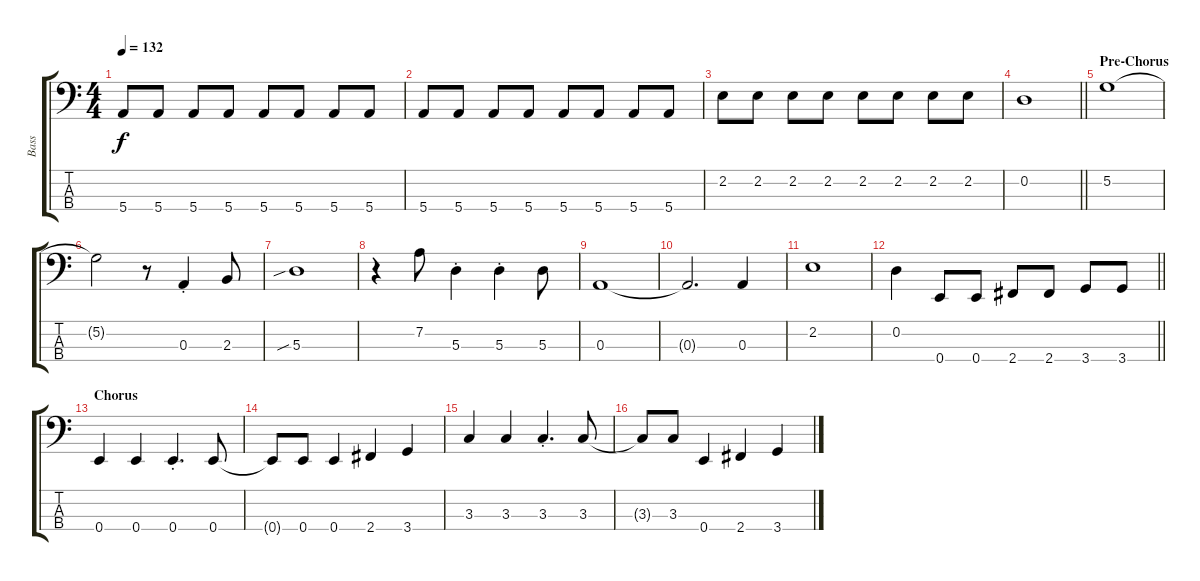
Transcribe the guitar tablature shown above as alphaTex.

\track ("Bass" "Bass") {instrument electricbasspick}
\staff {score tabs}
\tuning (G2 D2 A1 E1) {hide}
\ts (4 4)
\tempo 132
\clef f4
\ks c
5.4.8{dy f} 5.4.8 5.4.8 5.4.8 5.4.8 5.4.8 5.4.8 5.4.8 |
5.4.8 5.4.8 5.4.8 5.4.8 5.4.8 5.4.8 5.4.8 5.4.8 |
2.2.8 2.2.8 2.2.8 2.2.8 2.2.8 2.2.8 2.2.8 2.2.8 |
\barLineRight lightlight
0.2.1 |
\section ("" "Pre-Chorus")
5.2.1 |
5.2{t}.2 r.8 0.3{st}.4 2.3.8 |
5.3{sib}.1 |
r.4 7.2.8 5.3{st}.4 5.3{st}.4 5.3.8 |
0.3.1 |
0.3{t}.2{d} 0.3.4 |
2.2.1 |
\barLineRight lightlight
0.2.4 0.4.8 0.4.8 2.4.8 2.4.8 3.4.8 3.4.8 |
\section ("" "Chorus")
0.4.4 0.4.4 0.4{st}.4{d} 0.4.8 |
0.4{t}.8 0.4.8 0.4.4 2.4.4 3.4.4 |
3.3.4 3.3.4 3.3{st}.4{d} 3.3.8 |
3.3{t}.8 3.3.8 0.4.4 2.4.4 3.4.4
